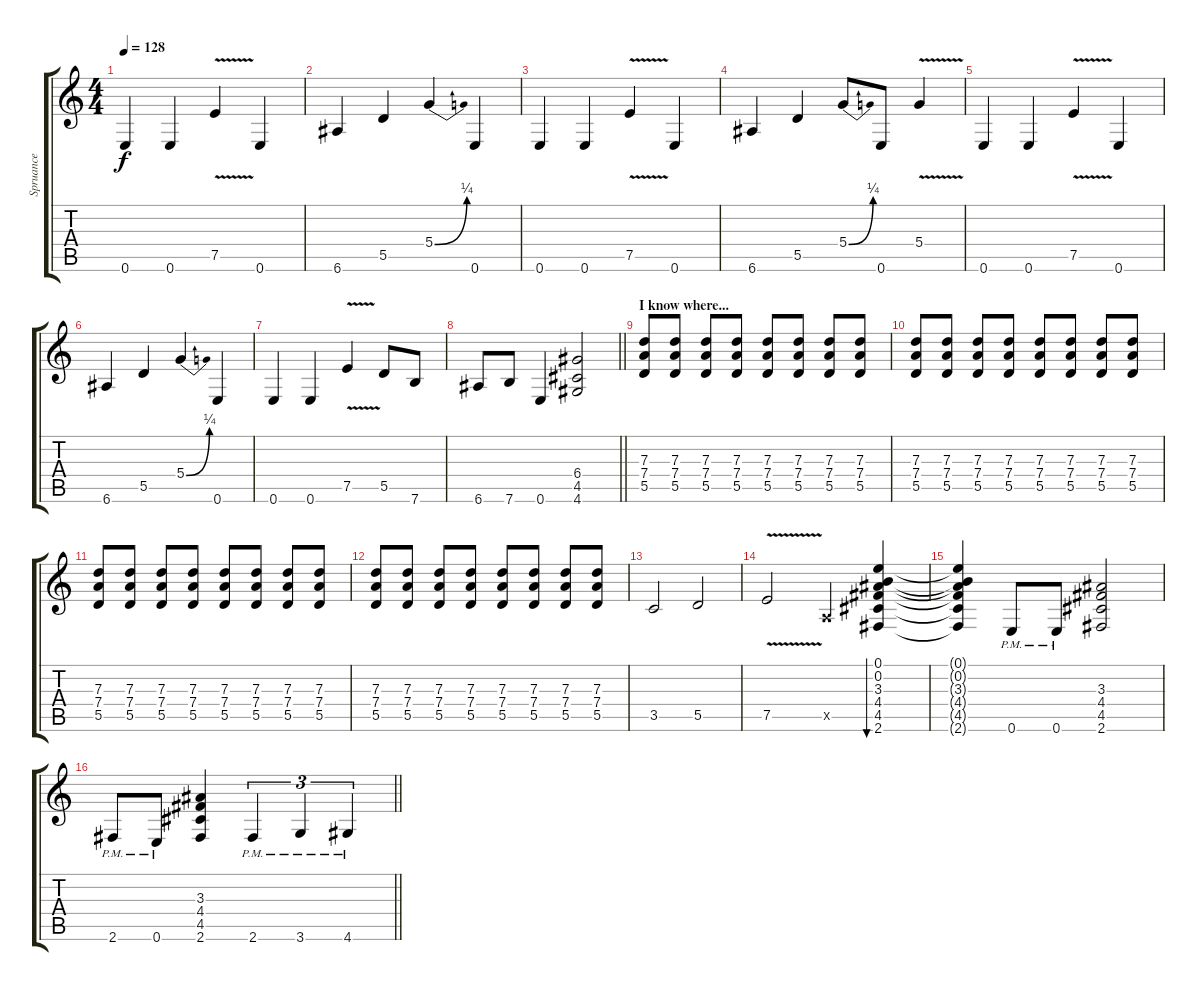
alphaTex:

\track ("Spruance" "Spruance") {instrument distortionguitar}
\staff {score tabs}
\tuning (E4 B3 G3 D3 A2 E2) {hide}
\ts (4 4)
\tempo 128
\clef g2
\ks c
0.6.4{dy f} 0.6.4 7.5{v}.4 0.6.4 |
6.6.4 5.5.4 5.4{be (bend 0 0 60 1)}.4 0.6.4 |
0.6.4 0.6.4 7.5{v}.4 0.6.4 |
6.6.4 5.5.4 5.4{be (bend 0 0 60 1)}.8 0.6.8 5.4{v}.4 |
0.6.4 0.6.4 7.5{v}.4 0.6.4 |
6.6.4 5.5.4 5.4{be (bend 0 0 60 1)}.4 0.6.4 |
0.6.4 0.6.4 7.5{v}.4 5.5.8 7.6.8 |
\barLineRight lightlight
6.6.8 7.6.8 0.6.4 (6.4 4.5 4.6).2 |
\section ("" "I know where...")
(7.3 7.4 5.5).8 (7.3 7.4 5.5).8 (7.3 7.4 5.5).8 (7.3 7.4 5.5).8 (7.3 7.4 5.5).8 (7.3 7.4 5.5).8 (7.3 7.4 5.5).8 (7.3 7.4 5.5).8 |
(7.3 7.4 5.5).8 (7.3 7.4 5.5).8 (7.3 7.4 5.5).8 (7.3 7.4 5.5).8 (7.3 7.4 5.5).8 (7.3 7.4 5.5).8 (7.3 7.4 5.5).8 (7.3 7.4 5.5).8 |
(7.3 7.4 5.5).8 (7.3 7.4 5.5).8 (7.3 7.4 5.5).8 (7.3 7.4 5.5).8 (7.3 7.4 5.5).8 (7.3 7.4 5.5).8 (7.3 7.4 5.5).8 (7.3 7.4 5.5).8 |
(7.3 7.4 5.5).8 (7.3 7.4 5.5).8 (7.3 7.4 5.5).8 (7.3 7.4 5.5).8 (7.3 7.4 5.5).8 (7.3 7.4 5.5).8 (7.3 7.4 5.5).8 (7.3 7.4 5.5).8 |
3.5.2 5.5.2 |
7.5{v}.2 0.5{x}.4 (0.1 0.2 3.3 4.4 4.5 2.6).4{bu 240} |
(0.1{t} 0.2{t} 3.3{t} 4.4{t} 4.5{t} 2.6{t}).4 0.6{pm}.8 0.6{pm}.8 (3.3 4.4 4.5 2.6).2 |
\barLineRight lightlight
2.6{pm}.8 0.6{pm}.8 (3.3 4.4 4.5 2.6).4 2.6{pm}.4{tu (3 2)} 3.6{pm}.4{tu (3 2)} 4.6{pm}.4{tu (3 2)}
